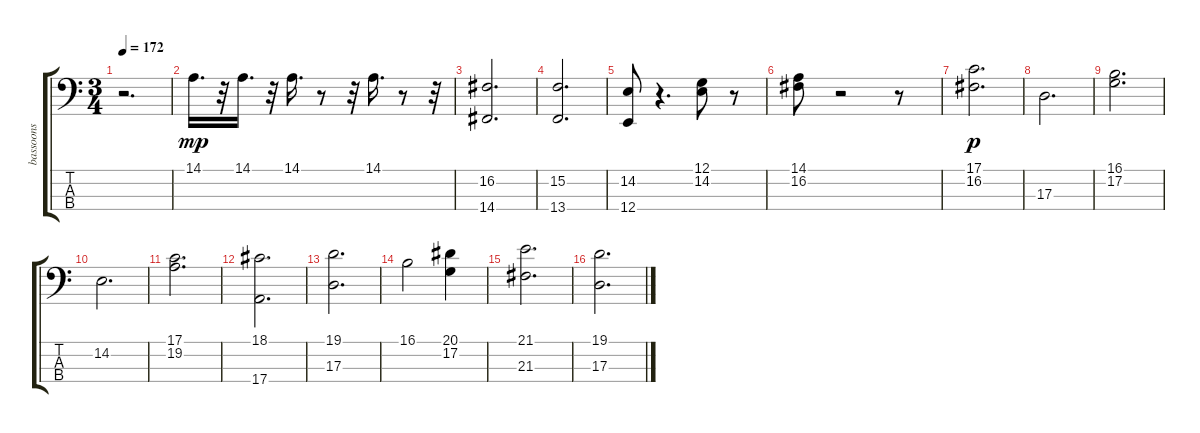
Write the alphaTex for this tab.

\track ("bassoons" "bassoons") {instrument bassoon}
\staff {score tabs}
\tuning (G2 D2 A1 E1) {hide}
\ts (3 4)
\tempo 172
\clef f4
\ks c
r.2{d dy mp} |
14.1.16{d} r.32 14.1.16{d} r.32 14.1.16{d} r.8 r.32 14.1.16{d} r.8 r.32 |
(16.2 14.4).2{d} |
(15.2 13.4).2{d} |
(14.2 12.4).8 r.4{d} (12.1 14.2).8 r.8 |
(14.1 16.2).8 r.2 r.8 |
(17.1 16.2).2{d dy p} |
17.3.2{d} |
(16.1 17.2).2{d} |
14.2.2{d} |
(17.1 19.2).2{d} |
(18.1 17.4).2{d} |
(19.1 17.3).2{d} |
16.1.2 (20.1 17.2).4 |
(21.1 21.3).2{d} |
(19.1 17.3).2{d}
